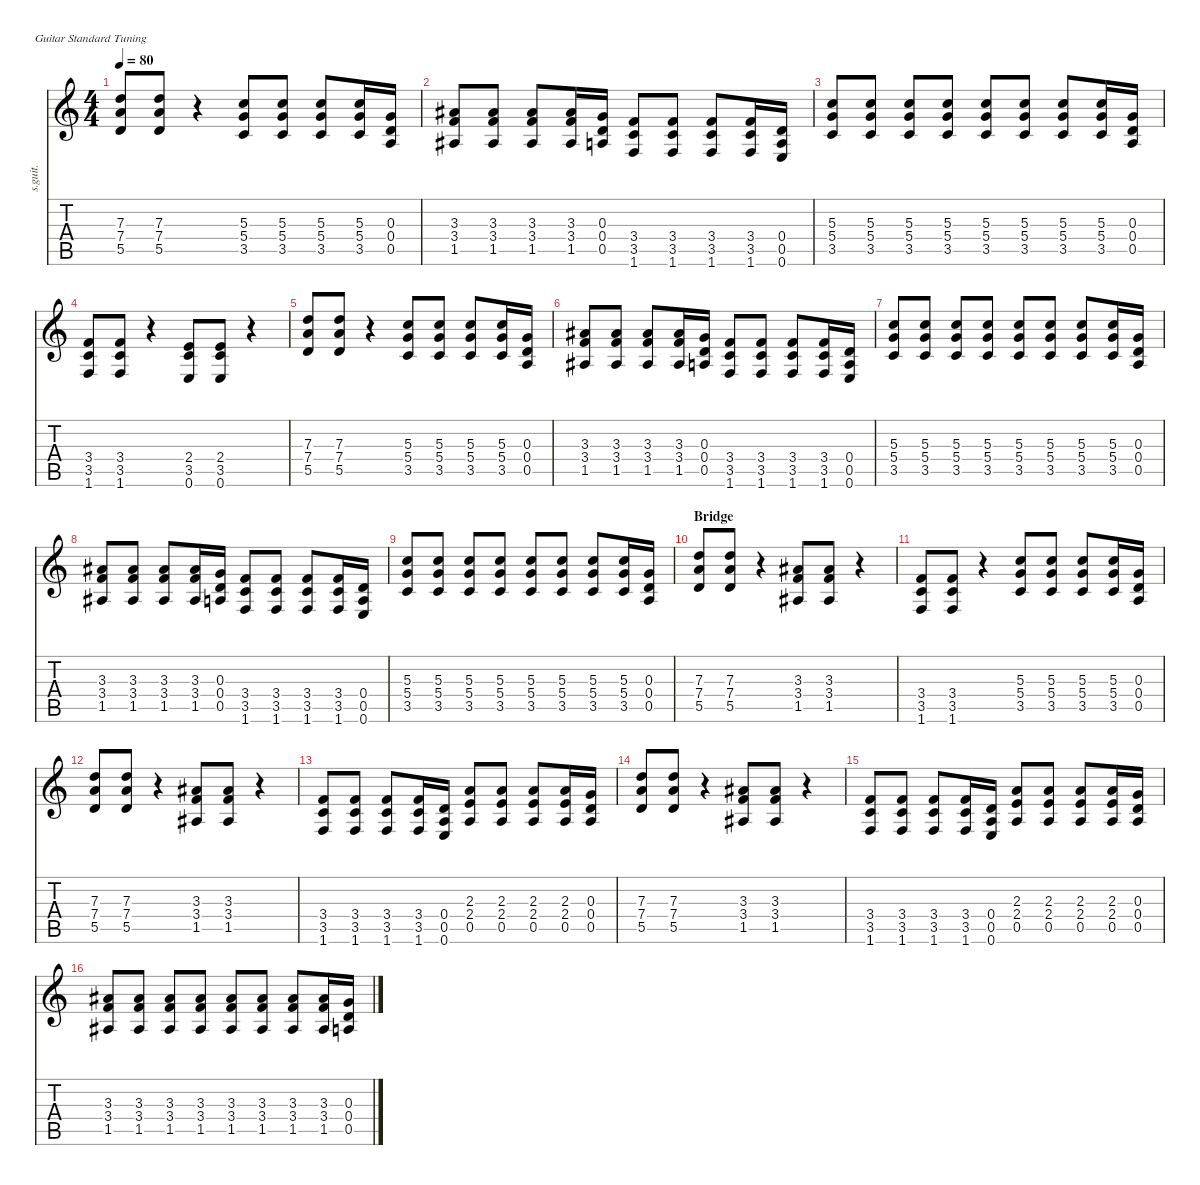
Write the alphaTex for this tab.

\defaultSystemsLayout 4
\hideDynamics
\bracketExtendMode nobrackets
\track ("Billie Joe Armstrong - Acoustic" "s.guit.") {instrument acousticguitarsteel}
\staff {score tabs}
\tuning (E4 B3 G3 D3 A2 E2)
\ts (4 4)
\tempo 80
\clef g2
\ks c
(7.3 7.4 5.5).8{lyrics (0 "") lyrics (1 "") lyrics (2 "") lyrics (3 "") lyrics (4 "") dy f} (7.3 7.4 5.5).8{lyrics (0 "") lyrics (1 "") lyrics (2 "") lyrics (3 "") lyrics (4 "")} r.4 (5.3 5.4 3.5).8{lyrics (0 "") lyrics (1 "") lyrics (2 "") lyrics (3 "") lyrics (4 "")} (5.3 5.4 3.5).8{lyrics (0 "") lyrics (1 "") lyrics (2 "") lyrics (3 "") lyrics (4 "")} (5.3 5.4 3.5).8{lyrics (0 "") lyrics (1 "") lyrics (2 "") lyrics (3 "") lyrics (4 "")} (5.3 5.4 3.5).16{lyrics (0 "") lyrics (1 "") lyrics (2 "") lyrics (3 "") lyrics (4 "")} (0.3 0.4 0.5).16{lyrics (0 "") lyrics (1 "") lyrics (2 "") lyrics (3 "") lyrics (4 "")} |
(3.3{acc #} 3.4 1.5{acc #}).8{lyrics (0 "") lyrics (1 "") lyrics (2 "") lyrics (3 "") lyrics (4 "")} (3.3{acc #} 3.4 1.5{acc #}).8{lyrics (0 "") lyrics (1 "") lyrics (2 "") lyrics (3 "") lyrics (4 "")} (3.3{acc #} 3.4 1.5{acc #}).8{lyrics (0 "") lyrics (1 "") lyrics (2 "") lyrics (3 "") lyrics (4 "")} (3.3{acc #} 3.4 1.5{acc #}).16{lyrics (0 "") lyrics (1 "") lyrics (2 "") lyrics (3 "") lyrics (4 "")} (0.3 0.4 0.5).16{lyrics (0 "") lyrics (1 "") lyrics (2 "") lyrics (3 "") lyrics (4 "")} (3.4 3.5 1.6).8{lyrics (0 "") lyrics (1 "") lyrics (2 "") lyrics (3 "") lyrics (4 "")} (3.4 3.5 1.6).8{lyrics (0 "") lyrics (1 "") lyrics (2 "") lyrics (3 "") lyrics (4 "")} (3.4 3.5 1.6).8{lyrics (0 "") lyrics (1 "") lyrics (2 "") lyrics (3 "") lyrics (4 "")} (3.4 3.5 1.6).16{lyrics (0 "") lyrics (1 "") lyrics (2 "") lyrics (3 "") lyrics (4 "")} (0.4 0.5 0.6).16{lyrics (0 "") lyrics (1 "") lyrics (2 "") lyrics (3 "") lyrics (4 "")} |
(5.3 5.4 3.5).8{lyrics (0 "") lyrics (1 "") lyrics (2 "") lyrics (3 "") lyrics (4 "")} (5.3 5.4 3.5).8{lyrics (0 "") lyrics (1 "") lyrics (2 "") lyrics (3 "") lyrics (4 "")} (5.3 5.4 3.5).8{lyrics (0 "") lyrics (1 "") lyrics (2 "") lyrics (3 "") lyrics (4 "")} (5.3 5.4 3.5).8{lyrics (0 "") lyrics (1 "") lyrics (2 "") lyrics (3 "") lyrics (4 "")} (5.3 5.4 3.5).8{lyrics (0 "") lyrics (1 "") lyrics (2 "") lyrics (3 "") lyrics (4 "")} (5.3 5.4 3.5).8{lyrics (0 "") lyrics (1 "") lyrics (2 "") lyrics (3 "") lyrics (4 "")} (5.3 5.4 3.5).8{lyrics (0 "") lyrics (1 "") lyrics (2 "") lyrics (3 "") lyrics (4 "")} (5.3 5.4 3.5).16{lyrics (0 "") lyrics (1 "") lyrics (2 "") lyrics (3 "") lyrics (4 "")} (0.3 0.4 0.5).16{lyrics (0 "") lyrics (1 "") lyrics (2 "") lyrics (3 "") lyrics (4 "")} |
(3.4 3.5 1.6).8{lyrics (0 "") lyrics (1 "") lyrics (2 "") lyrics (3 "") lyrics (4 "")} (3.4 3.5 1.6).8{lyrics (0 "") lyrics (1 "") lyrics (2 "") lyrics (3 "") lyrics (4 "")} r.4 (2.4 3.5 0.6).8{lyrics (0 "") lyrics (1 "") lyrics (2 "") lyrics (3 "") lyrics (4 "")} (2.4 3.5 0.6).8{lyrics (0 "") lyrics (1 "") lyrics (2 "") lyrics (3 "") lyrics (4 "")} r.4 |
(7.3 7.4 5.5).8{lyrics (0 "") lyrics (1 "") lyrics (2 "") lyrics (3 "") lyrics (4 "")} (7.3 7.4 5.5).8{lyrics (0 "") lyrics (1 "") lyrics (2 "") lyrics (3 "") lyrics (4 "")} r.4 (5.3 5.4 3.5).8{lyrics (0 "") lyrics (1 "") lyrics (2 "") lyrics (3 "") lyrics (4 "")} (5.3 5.4 3.5).8{lyrics (0 "") lyrics (1 "") lyrics (2 "") lyrics (3 "") lyrics (4 "")} (5.3 5.4 3.5).8{lyrics (0 "") lyrics (1 "") lyrics (2 "") lyrics (3 "") lyrics (4 "")} (5.3 5.4 3.5).16{lyrics (0 "") lyrics (1 "") lyrics (2 "") lyrics (3 "") lyrics (4 "")} (0.3 0.4 0.5).16{lyrics (0 "") lyrics (1 "") lyrics (2 "") lyrics (3 "") lyrics (4 "")} |
(3.3{acc #} 3.4 1.5{acc #}).8{lyrics (0 "") lyrics (1 "") lyrics (2 "") lyrics (3 "") lyrics (4 "")} (3.3{acc #} 3.4 1.5{acc #}).8{lyrics (0 "") lyrics (1 "") lyrics (2 "") lyrics (3 "") lyrics (4 "")} (3.3{acc #} 3.4 1.5{acc #}).8{lyrics (0 "") lyrics (1 "") lyrics (2 "") lyrics (3 "") lyrics (4 "")} (3.3{acc #} 3.4 1.5{acc #}).16{lyrics (0 "") lyrics (1 "") lyrics (2 "") lyrics (3 "") lyrics (4 "")} (0.3 0.4 0.5).16{lyrics (0 "") lyrics (1 "") lyrics (2 "") lyrics (3 "") lyrics (4 "")} (3.4 3.5 1.6).8{lyrics (0 "") lyrics (1 "") lyrics (2 "") lyrics (3 "") lyrics (4 "")} (3.4 3.5 1.6).8{lyrics (0 "") lyrics (1 "") lyrics (2 "") lyrics (3 "") lyrics (4 "")} (3.4 3.5 1.6).8{lyrics (0 "") lyrics (1 "") lyrics (2 "") lyrics (3 "") lyrics (4 "")} (3.4 3.5 1.6).16{lyrics (0 "") lyrics (1 "") lyrics (2 "") lyrics (3 "") lyrics (4 "")} (0.4 0.5 0.6).16{lyrics (0 "") lyrics (1 "") lyrics (2 "") lyrics (3 "") lyrics (4 "")} |
(5.3 5.4 3.5).8{lyrics (0 "") lyrics (1 "") lyrics (2 "") lyrics (3 "") lyrics (4 "")} (5.3 5.4 3.5).8{lyrics (0 "") lyrics (1 "") lyrics (2 "") lyrics (3 "") lyrics (4 "")} (5.3 5.4 3.5).8{lyrics (0 "") lyrics (1 "") lyrics (2 "") lyrics (3 "") lyrics (4 "")} (5.3 5.4 3.5).8{lyrics (0 "") lyrics (1 "") lyrics (2 "") lyrics (3 "") lyrics (4 "")} (5.3 5.4 3.5).8{lyrics (0 "") lyrics (1 "") lyrics (2 "") lyrics (3 "") lyrics (4 "")} (5.3 5.4 3.5).8{lyrics (0 "") lyrics (1 "") lyrics (2 "") lyrics (3 "") lyrics (4 "")} (5.3 5.4 3.5).8{lyrics (0 "") lyrics (1 "") lyrics (2 "") lyrics (3 "") lyrics (4 "")} (5.3 5.4 3.5).16{lyrics (0 "") lyrics (1 "") lyrics (2 "") lyrics (3 "") lyrics (4 "")} (0.3 0.4 0.5).16{lyrics (0 "") lyrics (1 "") lyrics (2 "") lyrics (3 "") lyrics (4 "")} |
(3.3{acc #} 3.4 1.5{acc #}).8{lyrics (0 "") lyrics (1 "") lyrics (2 "") lyrics (3 "") lyrics (4 "")} (3.3{acc #} 3.4 1.5{acc #}).8{lyrics (0 "") lyrics (1 "") lyrics (2 "") lyrics (3 "") lyrics (4 "")} (3.3{acc #} 3.4 1.5{acc #}).8{lyrics (0 "") lyrics (1 "") lyrics (2 "") lyrics (3 "") lyrics (4 "")} (3.3{acc #} 3.4 1.5{acc #}).16{lyrics (0 "") lyrics (1 "") lyrics (2 "") lyrics (3 "") lyrics (4 "")} (0.3 0.4 0.5).16{lyrics (0 "") lyrics (1 "") lyrics (2 "") lyrics (3 "") lyrics (4 "")} (3.4 3.5 1.6).8{lyrics (0 "") lyrics (1 "") lyrics (2 "") lyrics (3 "") lyrics (4 "")} (3.4 3.5 1.6).8{lyrics (0 "") lyrics (1 "") lyrics (2 "") lyrics (3 "") lyrics (4 "")} (3.4 3.5 1.6).8{lyrics (0 "") lyrics (1 "") lyrics (2 "") lyrics (3 "") lyrics (4 "")} (3.4 3.5 1.6).16{lyrics (0 "") lyrics (1 "") lyrics (2 "") lyrics (3 "") lyrics (4 "")} (0.4 0.5 0.6).16{lyrics (0 "") lyrics (1 "") lyrics (2 "") lyrics (3 "") lyrics (4 "")} |
(5.3 5.4 3.5).8{lyrics (0 "") lyrics (1 "") lyrics (2 "") lyrics (3 "") lyrics (4 "")} (5.3 5.4 3.5).8{lyrics (0 "") lyrics (1 "") lyrics (2 "") lyrics (3 "") lyrics (4 "")} (5.3 5.4 3.5).8{lyrics (0 "") lyrics (1 "") lyrics (2 "") lyrics (3 "") lyrics (4 "")} (5.3 5.4 3.5).8{lyrics (0 "") lyrics (1 "") lyrics (2 "") lyrics (3 "") lyrics (4 "")} (5.3 5.4 3.5).8{lyrics (0 "") lyrics (1 "") lyrics (2 "") lyrics (3 "") lyrics (4 "")} (5.3 5.4 3.5).8{lyrics (0 "") lyrics (1 "") lyrics (2 "") lyrics (3 "") lyrics (4 "")} (5.3 5.4 3.5).8{lyrics (0 "") lyrics (1 "") lyrics (2 "") lyrics (3 "") lyrics (4 "")} (5.3 5.4 3.5).16{lyrics (0 "") lyrics (1 "") lyrics (2 "") lyrics (3 "") lyrics (4 "")} (0.3 0.4 0.5).16{lyrics (0 "") lyrics (1 "") lyrics (2 "") lyrics (3 "") lyrics (4 "")} |
\section ("" "Bridge")
(7.3 7.4 5.5).8{lyrics (0 "") lyrics (1 "") lyrics (2 "") lyrics (3 "") lyrics (4 "")} (7.3 7.4 5.5).8{lyrics (0 "") lyrics (1 "") lyrics (2 "") lyrics (3 "") lyrics (4 "")} r.4 (3.3{acc #} 3.4 1.5{acc #}).8{lyrics (0 "") lyrics (1 "") lyrics (2 "") lyrics (3 "") lyrics (4 "")} (3.3{acc #} 3.4 1.5{acc #}).8{lyrics (0 "") lyrics (1 "") lyrics (2 "") lyrics (3 "") lyrics (4 "")} r.4 |
(3.4 3.5 1.6).8{lyrics (0 "") lyrics (1 "") lyrics (2 "") lyrics (3 "") lyrics (4 "")} (3.4 3.5 1.6).8{lyrics (0 "") lyrics (1 "") lyrics (2 "") lyrics (3 "") lyrics (4 "")} r.4 (5.3 5.4 3.5).8{lyrics (0 "") lyrics (1 "") lyrics (2 "") lyrics (3 "") lyrics (4 "")} (5.3 5.4 3.5).8{lyrics (0 "") lyrics (1 "") lyrics (2 "") lyrics (3 "") lyrics (4 "")} (5.3 5.4 3.5).8{lyrics (0 "") lyrics (1 "") lyrics (2 "") lyrics (3 "") lyrics (4 "")} (5.3 5.4 3.5).16{lyrics (0 "") lyrics (1 "") lyrics (2 "") lyrics (3 "") lyrics (4 "")} (0.3 0.4 0.5).16{lyrics (0 "") lyrics (1 "") lyrics (2 "") lyrics (3 "") lyrics (4 "")} |
(7.3 7.4 5.5).8{lyrics (0 "") lyrics (1 "") lyrics (2 "") lyrics (3 "") lyrics (4 "")} (7.3 7.4 5.5).8{lyrics (0 "") lyrics (1 "") lyrics (2 "") lyrics (3 "") lyrics (4 "")} r.4 (3.3{acc #} 3.4 1.5{acc #}).8{lyrics (0 "") lyrics (1 "") lyrics (2 "") lyrics (3 "") lyrics (4 "")} (3.3{acc #} 3.4 1.5{acc #}).8{lyrics (0 "") lyrics (1 "") lyrics (2 "") lyrics (3 "") lyrics (4 "")} r.4 |
(3.4 3.5 1.6).8{lyrics (0 "") lyrics (1 "") lyrics (2 "") lyrics (3 "") lyrics (4 "")} (3.4 3.5 1.6).8{lyrics (0 "") lyrics (1 "") lyrics (2 "") lyrics (3 "") lyrics (4 "")} (3.4 3.5 1.6).8{lyrics (0 "") lyrics (1 "") lyrics (2 "") lyrics (3 "") lyrics (4 "")} (3.4 3.5 1.6).16{lyrics (0 "") lyrics (1 "") lyrics (2 "") lyrics (3 "") lyrics (4 "")} (0.4 0.5 0.6).16{lyrics (0 "") lyrics (1 "") lyrics (2 "") lyrics (3 "") lyrics (4 "")} (2.3 2.4 0.5).8{lyrics (0 "") lyrics (1 "") lyrics (2 "") lyrics (3 "") lyrics (4 "")} (2.3 2.4 0.5).8{lyrics (0 "") lyrics (1 "") lyrics (2 "") lyrics (3 "") lyrics (4 "")} (2.3 2.4 0.5).8{lyrics (0 "") lyrics (1 "") lyrics (2 "") lyrics (3 "") lyrics (4 "")} (2.3 2.4 0.5).16{lyrics (0 "") lyrics (1 "") lyrics (2 "") lyrics (3 "") lyrics (4 "")} (0.3 0.4 0.5).16{lyrics (0 "") lyrics (1 "") lyrics (2 "") lyrics (3 "") lyrics (4 "")} |
(7.3 7.4 5.5).8{lyrics (0 "") lyrics (1 "") lyrics (2 "") lyrics (3 "") lyrics (4 "")} (7.3 7.4 5.5).8{lyrics (0 "") lyrics (1 "") lyrics (2 "") lyrics (3 "") lyrics (4 "")} r.4 (3.3{acc #} 3.4 1.5{acc #}).8{lyrics (0 "") lyrics (1 "") lyrics (2 "") lyrics (3 "") lyrics (4 "")} (3.3{acc #} 3.4 1.5{acc #}).8{lyrics (0 "") lyrics (1 "") lyrics (2 "") lyrics (3 "") lyrics (4 "")} r.4 |
(3.4 3.5 1.6).8{lyrics (0 "") lyrics (1 "") lyrics (2 "") lyrics (3 "") lyrics (4 "")} (3.4 3.5 1.6).8{lyrics (0 "") lyrics (1 "") lyrics (2 "") lyrics (3 "") lyrics (4 "")} (3.4 3.5 1.6).8{lyrics (0 "") lyrics (1 "") lyrics (2 "") lyrics (3 "") lyrics (4 "")} (3.4 3.5 1.6).16{lyrics (0 "") lyrics (1 "") lyrics (2 "") lyrics (3 "") lyrics (4 "")} (0.4 0.5 0.6).16{lyrics (0 "") lyrics (1 "") lyrics (2 "") lyrics (3 "") lyrics (4 "")} (2.3 2.4 0.5).8{lyrics (0 "") lyrics (1 "") lyrics (2 "") lyrics (3 "") lyrics (4 "")} (2.3 2.4 0.5).8{lyrics (0 "") lyrics (1 "") lyrics (2 "") lyrics (3 "") lyrics (4 "")} (2.3 2.4 0.5).8{lyrics (0 "") lyrics (1 "") lyrics (2 "") lyrics (3 "") lyrics (4 "")} (2.3 2.4 0.5).16{lyrics (0 "") lyrics (1 "") lyrics (2 "") lyrics (3 "") lyrics (4 "")} (0.3 0.4 0.5).16{lyrics (0 "") lyrics (1 "") lyrics (2 "") lyrics (3 "") lyrics (4 "")} |
(3.3{acc #} 3.4 1.5{acc #}).8{lyrics (0 "") lyrics (1 "") lyrics (2 "") lyrics (3 "") lyrics (4 "")} (3.3{acc #} 3.4 1.5{acc #}).8{lyrics (0 "") lyrics (1 "") lyrics (2 "") lyrics (3 "") lyrics (4 "")} (3.3{acc #} 3.4 1.5{acc #}).8{lyrics (0 "") lyrics (1 "") lyrics (2 "") lyrics (3 "") lyrics (4 "")} (3.3{acc #} 3.4 1.5{acc #}).8{lyrics (0 "") lyrics (1 "") lyrics (2 "") lyrics (3 "") lyrics (4 "")} (3.3{acc #} 3.4 1.5{acc #}).8{lyrics (0 "") lyrics (1 "") lyrics (2 "") lyrics (3 "") lyrics (4 "")} (3.3{acc #} 3.4 1.5{acc #}).8{lyrics (0 "") lyrics (1 "") lyrics (2 "") lyrics (3 "") lyrics (4 "")} (3.3{acc #} 3.4 1.5{acc #}).8{lyrics (0 "") lyrics (1 "") lyrics (2 "") lyrics (3 "") lyrics (4 "")} (3.3{acc #} 3.4 1.5{acc #}).16{lyrics (0 "") lyrics (1 "") lyrics (2 "") lyrics (3 "") lyrics (4 "")} (0.3 0.4 0.5).16{lyrics (0 "") lyrics (1 "") lyrics (2 "") lyrics (3 "") lyrics (4 "")}
